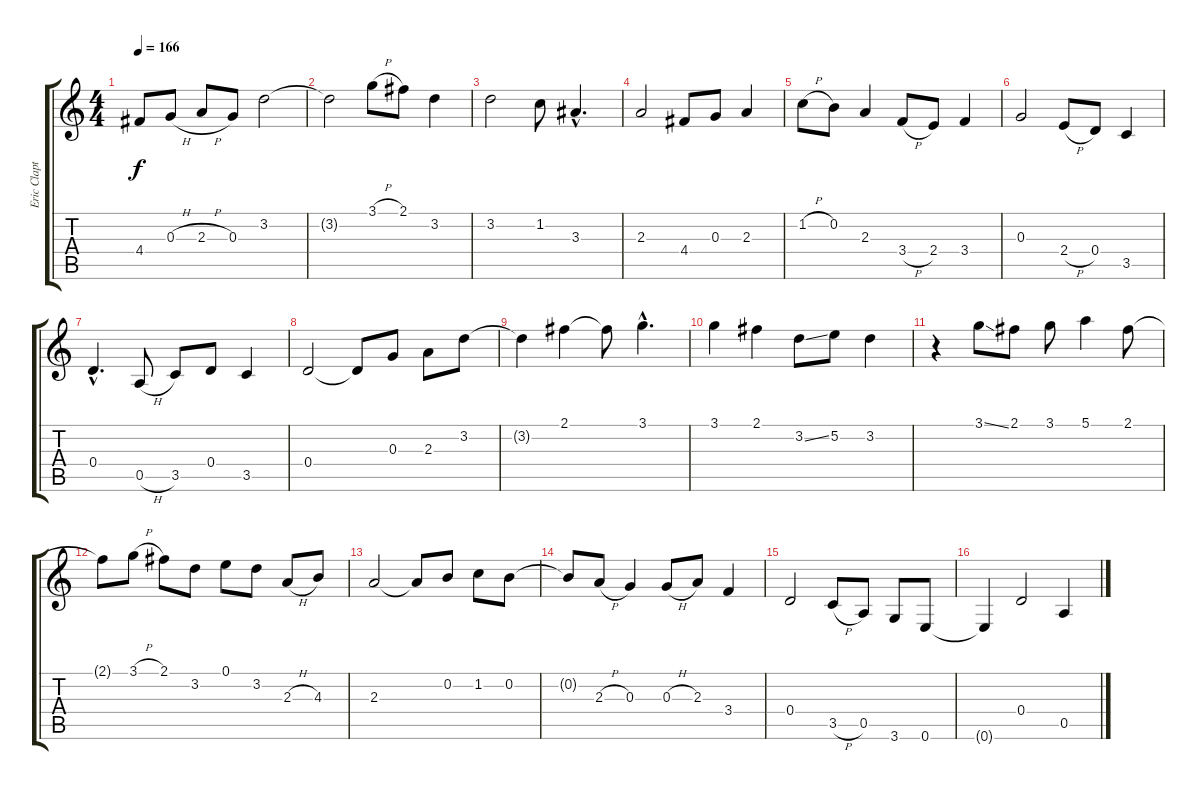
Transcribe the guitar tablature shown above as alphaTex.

\track ("Eric Clapton Fingerpicking" "Eric Clapt") {instrument acousticguitarnylon}
\staff {score tabs}
\tuning (E4 B3 G3 D3 A2 E2) {hide}
\ts (4 4)
\tempo 166
\clef g2
\ks c
4.4.8{dy f instrument acousticguitarnylon} 0.3{h}.8 2.3{h}.8 0.3.8 3.2.2 |
3.2{t}.2 3.1{h}.8 2.1.8 3.2.4 |
3.2.2 1.2.8 3.3{hac}.4{d} |
2.3.2 4.4.8 0.3.8 2.3.4 |
1.2{h}.8 0.2.8 2.3.4 3.4{h}.8 2.4.8 3.4.4 |
0.3.2 2.4{h}.8 0.4.8 3.5.4 |
0.4{hac}.4{d} 0.5{h}.8 3.5.8 0.4.8 3.5.4 |
0.4.2 0.4{t}.8 0.3.8 2.3.8 3.2.8 |
3.2{t}.4 2.1.4 2.1{t}.8 3.1{hac}.4{d} |
3.1.4 2.1.4 3.2{ss}.8 5.2.8 3.2.4 |
r.4 3.1{ss}.8 2.1.8 3.1.8 5.1.4 2.1.8 |
2.1{t}.8 3.1{h}.8 2.1.8 3.2.8 0.1.8 3.2.8 2.3{h}.8 4.3.8 |
2.3.2 2.3{t}.8 0.2.8 1.2.8 0.2.8 |
0.2{t}.8 2.3{h}.8 0.3.4 0.3{h}.8 2.3.8 3.4.4 |
0.4.2 3.5{h}.8 0.5.8 3.6.8 0.6.8 |
0.6{t}.4 0.4.2 0.5.4
